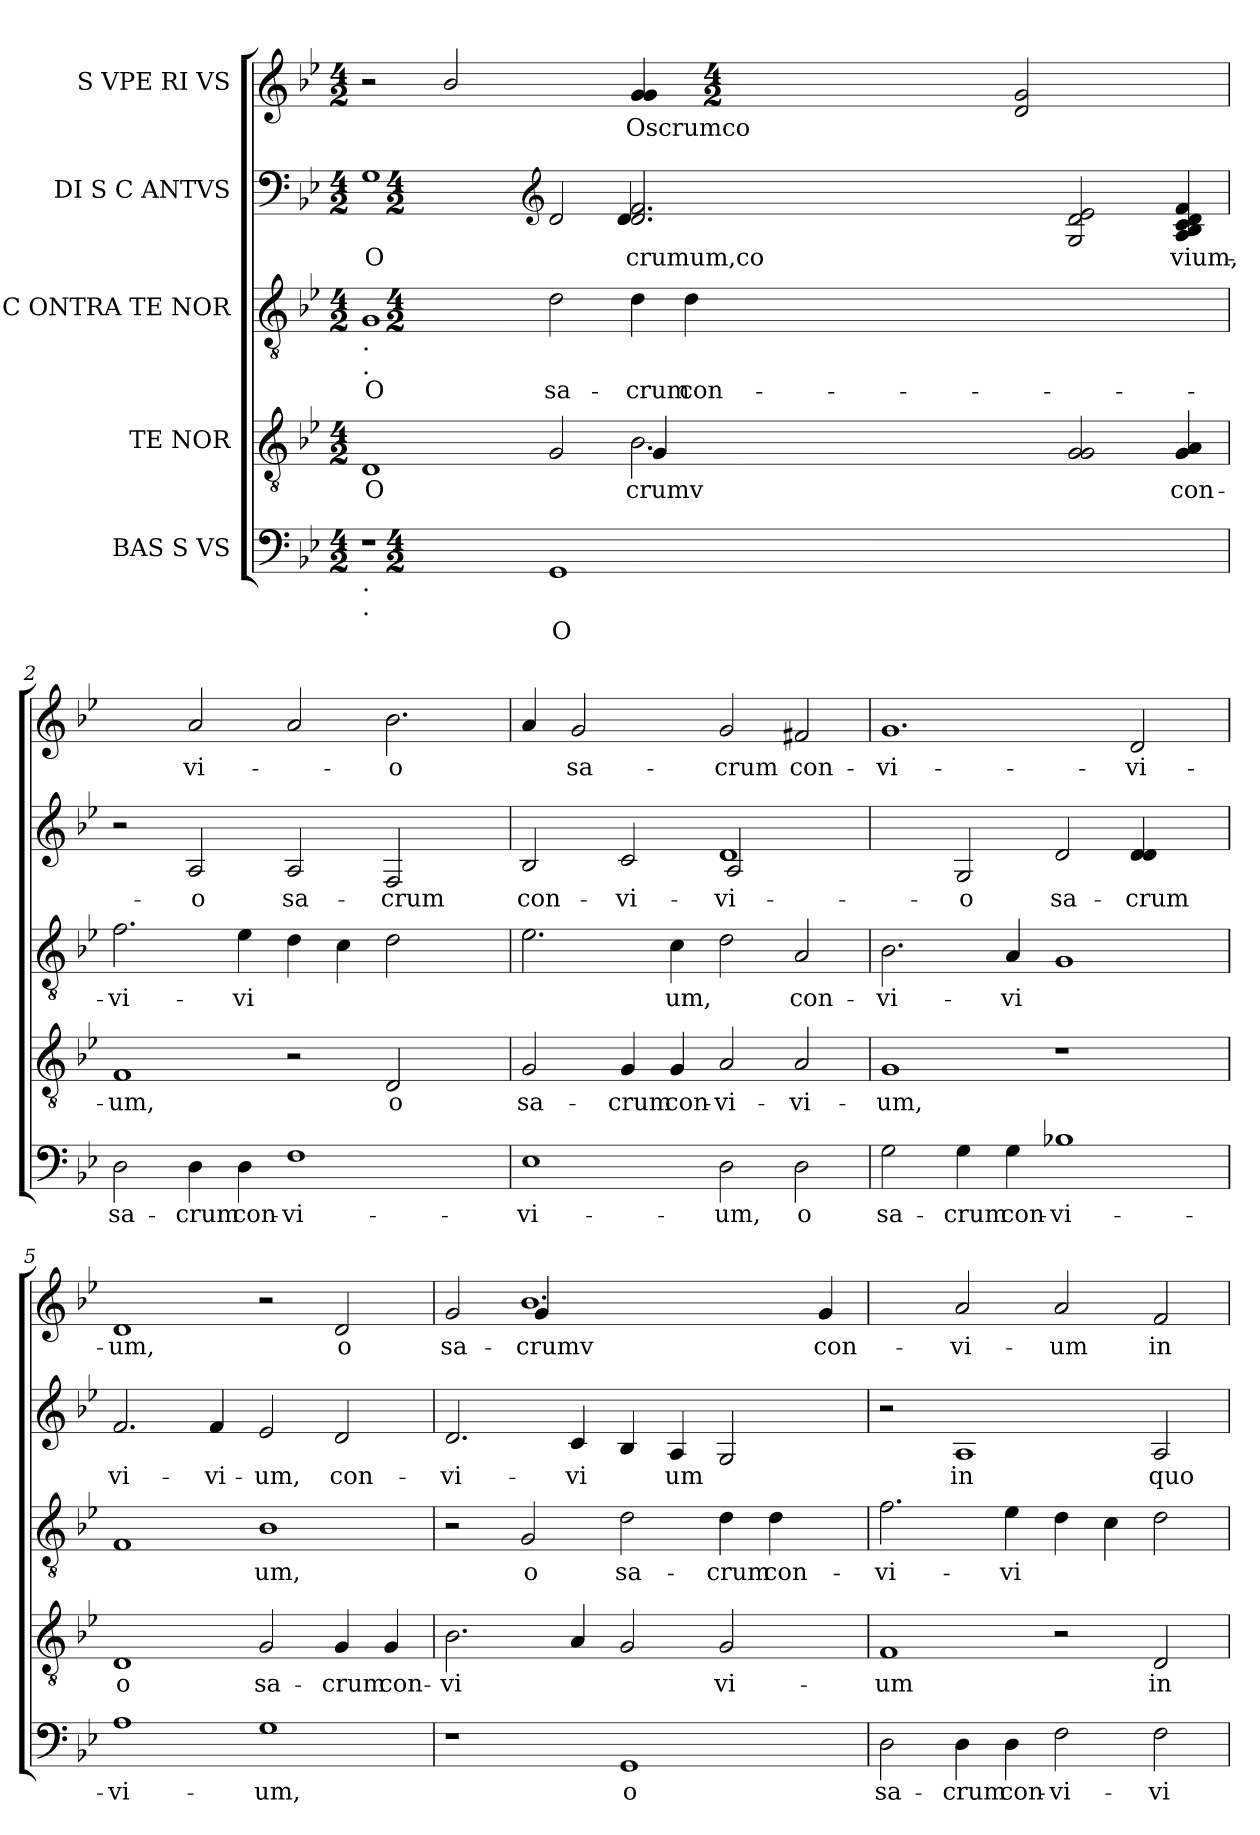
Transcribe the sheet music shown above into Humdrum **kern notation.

**kern	**text	**kern	**text	**kern	**text	**kern	**text	**kern	**text
*part5	*part5	*part4	*part4	*part3	*part3	*part2	*part2	*part1	*part1
*staff5	*staff5	*staff4	*staff4	*staff3	*staff3	*staff2	*staff2	*staff1	*staff1
*I"BAS S VS	*	*I"TE NOR	*	*I"C ONTRA  TE NOR	*	*I"DI S C ANTVS	*	*I"S VPE RI VS	*
!!LO:PB:g=z
*stria5	*	*stria5	*	*stria5	*	*stria5	*	*stria5	*
*clefF4	*	*clefGv2	*	*clefGv2	*	*	*	*clefG2	*
*k[b-e-]	*	*k[b-e-]	*	*k[b-e-]	*	*k[b-e-]	*	*k[b-e-]	*
*B-:	*	*B-:	*	*B-:	*	*B-:	*	*B-:	*
*M4/2	*	*M4/2	*	*M4/2	*	*M4/2	*	*M4/2	*
=1	=1	=1	=1	=1	=1	=1	=1	=1	=1
!	!	!	!	!	!	!	!	!LO:TX:b:t=.	!
!	!	!	!	!LO:TX:b:t=.	!	!	!	!	!
!	!	!	!	!LO:TX:b:t=.	!	!	!	!	!
!	!	!LO:TX:b:t=.	!	!	!	!	!	!	!
!LO:TX:b:t=.	!	!	!	!	!	!	!	!	!
!LO:TX:b:t=.	!	!	!	!	!	!	!	!	!
!	!	!	!LO:LY:b:cj	!	!LO:LY:b:cj	!	!LO:LY:b:cj	!	!
*	*	*^	*	*	*	*^	*	*^	*
1r	.	1D	1.ryy	O	1G	O	1G	1.ryy	O	2r	1.ryy	.
!	!	!	!	!	!	!	!	!	!	!LO:N:vis=2	!	!
.	.	.	.	.	.	.	.	.	.	1.b-	.	.
*	*	*	*	*	*	*	*clefG2	*	*	*	*	*
*M4/2	*	*	*	*	*M4/2	*	*M4/2	*	*	*M4/2	*	*
!	!LO:LY:b:cj	!	!	!	!	!LO:LY:b:cj	!	!	!	!	!	!
1GG	O	2G/	.	.	2d\	sa-	2d/	.	.	.	.	.
!	!	!	!	!LO:LY:b:cj	!	!LO:LY:b:cj	!	!	!LO:LY:b:cj	!	!	!LO:LY:b:cj
.	.	2.B-\	4G/	crumv	4d\	-crum	2.f/ 2.d/	4d/	crumum,co	.	4g/ 4g/	Oscrumco
!	!	!	!	!	!	!LO:LY:b:cj	!	!	!	!	!	!
.	.	.	1ryy	.	4d\	con-	.	1ryy	.	.	2ryy	.
1ryy	.	.	.	.	1ryy	.	.	.	.	2g/ 2d/	.	.
.	.	2G/ 2G/	.	.	.	.	2e-/ 2d/ 2G/	.	.	.	2.ryy	.
.	.	.	.	.	.	.	.	.	.	2ryy	.	.
!	!	!	!	!LO:LY:b:cj	!	!	!	!	!LO:LY:b:cj	!	!	!
.	.	4G/ 4A/	4ryy	con-	.	.	4f/ 4d/ 4c/ 4B-/ 4A/	4ryy	vium,-	.	.	.
*	*	*	*	*	*	*	*	*	*	*v	*v	*
!!LO:LB:g=z
=2	=2	=2	=2	=2	=2	=2	=2	=2	=2	=2	=2
!	!LO:LY:b:cj	!	!	!LO:LY:b:cj	!	!LO:LY:b:cj	!	!	!	!	!
*	*	*v	*v	*	*	*	*v	*v	*	*	*
2D\	sa-	1F	-um,	2.f\	-vi-	2r	.	2ryy	.
!	!LO:LY:b:cj	!	!	!	!	!	!LO:LY:b:cj	!	!LO:LY:b:cj
4D\	-crum	.	.	.	.	2A/	-o	2a/	vi-
!	!LO:LY:b:cj	!	!	!	!LO:LY:b:cj	!	!	!	!
4D\	con-	.	.	4e-\	-vi-	.	.	.	.
!	!LO:LY:b:cj	!	!	!	!LO:LY:b:cj	!	!LO:LY:b:cj	!	!
1F	-vi-	2r	.	4d\	--	2A/	sa-	2a/	.
!	!	!	!	!	!LO:LY:b:cj	!	!	!	!
.	.	.	.	4c\	--	.	.	.	.
!	!	!	!LO:LY:b:cj	!	!LO:LY:b:cj	!	!LO:LY:b:cj	!	!LO:LY:b:cj
.	.	2D/	o	2d\	--	2F/	-crum	2.b-\	-o
4ryy	.	4ryy	.	4ryy	.	4ryy	.	.	.
=3	=3	=3	=3	=3	=3	=3	=3	=3	=3
!	!LO:LY:b:cj	!	!LO:LY:b:cj	!	!LO:LY:b:cj	!	!LO:LY:b:cj	!	!LO:LY:b:cj
*	*	*	*	*	*	*^	*	*	*
1E-	-vi-	2G/	sa-	2.e-\	--	2B-/	1ryy	con-	4a/	.
!	!	!	!	!	!	!	!	!	!	!LO:LY:b:cj
.	.	.	.	.	.	.	.	.	2g/	sa-
!	!	!	!LO:LY:b:cj	!	!	!	!	!LO:LY:b:cj	!	!
.	.	4G/	-crum	.	.	2c/	.	-vi-	.	.
!	!	!	!LO:LY:b:cj	!	!LO:LY:b:cj	!	!	!	!	!
.	.	4G/	con-	4c\	-um,	.	.	.	4ryy	.
!	!LO:LY:b:cj	!	!LO:LY:b:cj	!	!LO:LY:b:cj	!	!	!LO:LY:b:cj	!	!LO:LY:b:cj
2D\	-um,	2A/	-vi-	2d\	.	1d	2A/	-vi-	2g/	-crum
!	!LO:LY:b:cj	!	!LO:LY:b:cj	!	!LO:LY:b:cj	!	!	!	!	!LO:LY:b:cj
2D\	o	2A/	-vi-	2A/	con-	.	2ryy	.	2f#X/	con-
=4	=4	=4	=4	=4	=4	=4	=4	=4	=4	=4
!	!LO:LY:b:cj	!	!LO:LY:b:cj	!	!LO:LY:b:cj	!	!	!	!	!LO:LY:b:cj
*	*	*	*	*	*	*v	*v	*	*	*
2G\	sa-	1G	-um,	2.B-\	-vi-	2ryy	.	1.g	-vi-
!	!LO:LY:b:cj	!	!	!	!	!	!LO:LY:b:cj	!	!
4G\	-crum	.	.	.	.	2G/	-o	.	.
!	!LO:LY:b:cj	!	!	!	!LO:LY:b:cj	!	!	!	!
4G\	con-	.	.	4A/	-vi-	.	.	.	.
!	!LO:LY:b:cj	!	!	!	!LO:LY:b:cj	!	!LO:LY:b:cj	!	!
1B-X	-vi-	1r	.	1G	--	2d/	sa-	.	.
!	!	!	!	!	!	!	!LO:LY:b:cj	!	!LO:LY:b:cj
.	.	.	.	.	.	4d/ 4d/	-crum	2d/	-vi-
.	.	.	.	.	.	4ryy	.	.	.
=5	=5	=5	=5	=5	=5	=5	=5	=5	=5
!	!LO:LY:b:cj	!	!LO:LY:b:cj	!	!LO:LY:b:cj	!	!LO:LY:b:cj	!	!LO:LY:b:cj
1A	-vi-	1D	o	1F	--	2.f/	vi-	1d	-um,
!	!	!	!	!	!	!	!LO:LY:b:cj	!	!
.	.	.	.	.	.	4f/	-vi-	.	.
!	!LO:LY:b:cj	!	!LO:LY:b:cj	!	!LO:LY:b:cj	!	!LO:LY:b:cj	!	!
1G	-um,	2G/	sa-	1B-	-um,	2e-/	-um,	2r	.
!	!	!	!LO:LY:b:cj	!	!	!	!LO:LY:b:cj	!	!LO:LY:b:cj
.	.	4G/	-crum	.	.	2d/	con-	2d/	o
!	!	!	!LO:LY:b:cj	!	!	!	!	!	!
.	.	4G/	con-	.	.	.	.	.	.
=6	=6	=6	=6	=6	=6	=6	=6	=6	=6
!	!	!	!LO:LY:b:cj	!	!	!	!LO:LY:b:cj	!	!LO:LY:b:cj
*	*	*	*	*	*	*	*	*^	*
1r	.	2.B-\	-vi-	2r	.	2.d/	-vi-	2g/	2ryy	sa-
!	!	!	!	!	!LO:LY:b:cj	!	!	!	!	!LO:LY:b:cj
.	.	.	.	2G/	o	.	.	1.b-	4g/	-crumv
!	!	!	!LO:LY:b:cj	!	!	!	!LO:LY:b:cj	!	!	!
.	.	4A/	--	.	.	4c/	-vi-	.	1.ryy	.
!	!LO:LY:b:cj	!	!LO:LY:b:cj	!	!LO:LY:b:cj	!	!LO:LY:b:cj	!	!	!
1GG	o	2G/	--	2d\	sa-	4B-/	--	.	.	.
!	!	!	!	!	!	!	!LO:LY:b:cj	!	!	!
.	.	.	.	.	.	4A/	-um	.	.	.
!	!	!	!LO:LY:b:cj	!	!LO:LY:b:cj	!	!LO:LY:b:cj	!	!	!
.	.	2G/	-vi-	4d\	-crum	2G/	.	.	.	.
!	!	!	!	!	!LO:LY:b:cj	!	!	!	!	!
.	.	.	.	4d\	con-	.	.	.	.	.
!	!	!	!	!	!	!	!	!	!	!LO:LY:b:cj
4ryy	.	4ryy	.	4ryy	.	4ryy	.	4g/	.	con-
*	*	*	*	*	*	*	*	*v	*v	*
!!LO:PB:g=z
=7	=7	=7	=7	=7	=7	=7	=7	=7	=7
!	!LO:LY:b:cj	!	!LO:LY:b:cj	!	!LO:LY:b:cj	!	!	!	!
2D\	sa-	1F	-um	2.f\	-vi-	2r	.	2ryy	.
!	!LO:LY:b:cj	!	!	!	!	!	!LO:LY:b:cj	!	!LO:LY:b:cj
4D\	-crum	.	.	.	.	1A	in	2a/	-vi-
!	!LO:LY:b:cj	!	!	!	!LO:LY:b:cj	!	!	!	!
4D\	con-	.	.	4e-\	-vi-	.	.	.	.
!	!LO:LY:b:cj	!	!	!	!LO:LY:b:cj	!	!	!	!LO:LY:b:cj
2F\	-vi-	2r	.	4d\	--	.	.	2a/	-um
!	!	!	!	!	!LO:LY:b:cj	!	!	!	!
.	.	.	.	4c\	--	.	.	.	.
!	!LO:LY:b:cj	!	!LO:LY:b:cj	!	!LO:LY:b:cj	!	!LO:LY:b:cj	!	!LO:LY:b:cj
2F\	-vi-	2D/	in	2d\	--	2A/	quo	2f/	in
=	=	=	=	=	=	=	=	=	=
*-	*-	*-	*-	*-	*-	*-	*-	*-	*-
